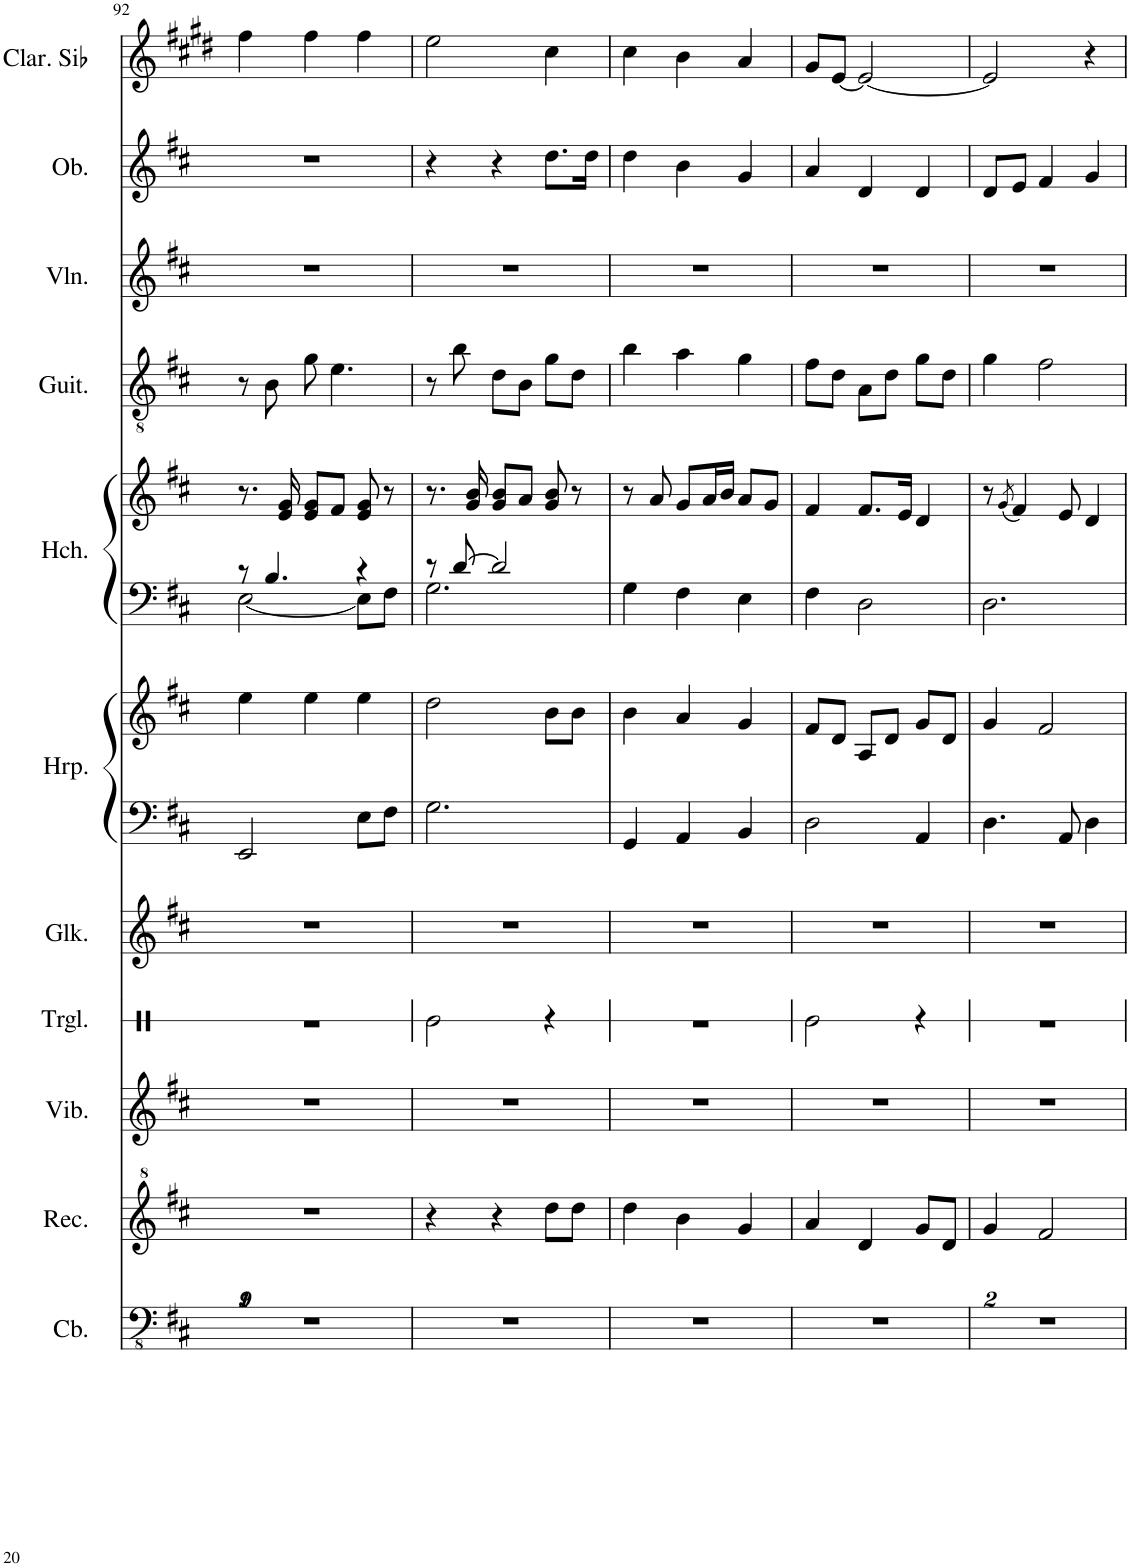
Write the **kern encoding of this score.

**kern	**kern	**kern	**kern	**kern	**kern	**kern	**kern	**kern	**kern	**kern	**kern	**kern
*part11	*part10	*part9	*part8	*part7	*part6	*part6	*part5	*part5	*part4	*part3	*part2	*part1
*staff13	*staff12	*staff11	*staff10	*staff9	*staff8	*staff7	*staff6	*staff5	*staff4	*staff3	*staff2	*staff1
*I"コントラバス	*I"リコーダー	*I"ビブラフォン	*I"トライアングル	*I"グロッケンシュピール	*I"ハープ	*	*I"ハープシーコード	*	*I"アコースティックギター	*I"ヴァイオリン	*I"オーボエ	*I"Clarinette en Sib
*	*	*	*	*	*	*	*	*	*	*	*	*I'Clar. Sib
!!LO:PB:g=z
*clefFv4	*clefG^2	*clefG2	*clefX	*clefG2	*clefF4	*clefG2	*clefF4	*clefG2	*clefGv2	*clefG2	*clefG2	*clefG2
*Trd7c12	*	*	*	*Trd-14c-24	*	*	*	*	*	*	*	*Trd1c2
*k[f#c#]	*k[f#c#]	*k[f#c#]	*k[]	*k[f#c#]	*k[f#c#]	*k[f#c#]	*k[f#c#]	*k[f#c#]	*k[f#c#]	*k[f#c#]	*k[f#c#]	*k[f#c#g#d#]
*M3/4	*M3/4	*M3/4	*M3/4	*M3/4	*M3/4	*M3/4	*M3/4	*M3/4	*M3/4	*M3/4	*M3/4	*M3/4
=92	=92	=92	=92	=92	=92	=92	=92	=92	=92	=92	=92	=92
*	*	*	*	*	*	*	*^	*	*	*	*	*
2.r	2.r	2.r	2.r	2.r	2EE/	4ee\	8r	[2E\	8.r	8r	2.r	2.r	4ff#\
.	.	.	.	.	.	.	4.B/	.	.	8B\	.	.	.
.	.	.	.	.	.	.	.	.	16e/ 16g/	.	.	.	.
.	.	.	.	.	.	4ee\	.	.	8e/ 8g/L	8g\	.	.	4ff#\
.	.	.	.	.	.	.	.	.	8f#/J	4.e\	.	.	.
.	.	.	.	.	8E\L	4ee\	4r	8E\L]	8e/ 8g/	.	.	.	4ff#\
.	.	.	.	.	8F#\J	.	.	8F#\J	8r	.	.	.	.
=93	=93	=93	=93	=93	=93	=93	=93	=93	=93	=93	=93	=93	=93
2.r	4r	2.r	2Re\	2.r	2.G\	2dd\	8r	2.G\	8.r	8r	2.r	4r	2ee\
.	.	.	.	.	.	.	[8d/	.	.	8b\	.	.	.
.	.	.	.	.	.	.	.	.	16g/ 16b/	.	.	.	.
.	4r	.	.	.	.	.	2d/]	.	8g/ 8b/L	8d\L	.	4r	.
.	.	.	.	.	.	.	.	.	8a/J	8B\J	.	.	.
.	8ddd\L	.	4r	.	.	8b\L	.	.	8g/ 8b/	8g\L	.	8.dd\L	4cc#\
.	8ddd\J	.	.	.	.	8b\J	.	.	8r	8d\J	.	.	.
.	.	.	.	.	.	.	.	.	.	.	.	16dd\Jk	.
*	*	*	*	*	*	*	*v	*v	*	*	*	*	*
=94	=94	=94	=94	=94	=94	=94	=94	=94	=94	=94	=94	=94
2.r	4ddd\	2.r	2.r	2.r	4GG/	4b\	4G\	8r	4b\	2.r	4dd\	4cc#\
.	.	.	.	.	.	.	.	8a/	.	.	.	.
.	4bb\	.	.	.	4AA/	4a/	4F#\	8g/L	4a\	.	4b\	4b\
.	.	.	.	.	.	.	.	16a/L	.	.	.	.
.	.	.	.	.	.	.	.	16b/JJ	.	.	.	.
.	4gg/	.	.	.	4BB/	4g/	4E\	8a/L	4g\	.	4g/	4a/
.	.	.	.	.	.	.	.	8g/J	.	.	.	.
=95	=95	=95	=95	=95	=95	=95	=95	=95	=95	=95	=95	=95
2.r	4aa/	2.r	2Re\	2.r	2D\	8f#/L	4F#\	4f#/	8f#\L	2.r	4a/	8g#/L
.	.	.	.	.	.	8d/J	.	.	8d\J	.	.	[8e/J
.	4dd/	.	.	.	.	8A/L	2D\	8.f#/L	8A\L	.	4d/	2e/_
.	.	.	.	.	.	8d/J	.	.	8d\J	.	.	.
.	.	.	.	.	.	.	.	16e/Jk	.	.	.	.
.	8gg/L	.	4r	.	4AA/	8g/L	.	4d/	8g\L	.	4d/	.
.	8dd/J	.	.	.	.	8d/J	.	.	8d\J	.	.	.
=96	=96	=96	=96	=96	=96	=96	=96	=96	=96	=96	=96	=96
2.r	4gg/	2.r	2.r	2.r	4.D\	4g/	2.D\	8r	4g\	2.r	8d/L	2e/]
.	.	.	.	.	.	.	.	(8qg/	.	.	.	.
.	.	.	.	.	.	.	.	4f#/)	.	.	8e/J	.
.	2ff#/	.	.	.	.	2f#/	.	.	2f#\	.	4f#/	.
.	.	.	.	.	8AA/	.	.	8e/	.	.	.	.
.	.	.	.	.	4D\	.	.	4d/	.	.	4g/	4r
=	=	=	=	=	=	=	=	=	=	=	=	=
*-	*-	*-	*-	*-	*-	*-	*-	*-	*-	*-	*-	*-
